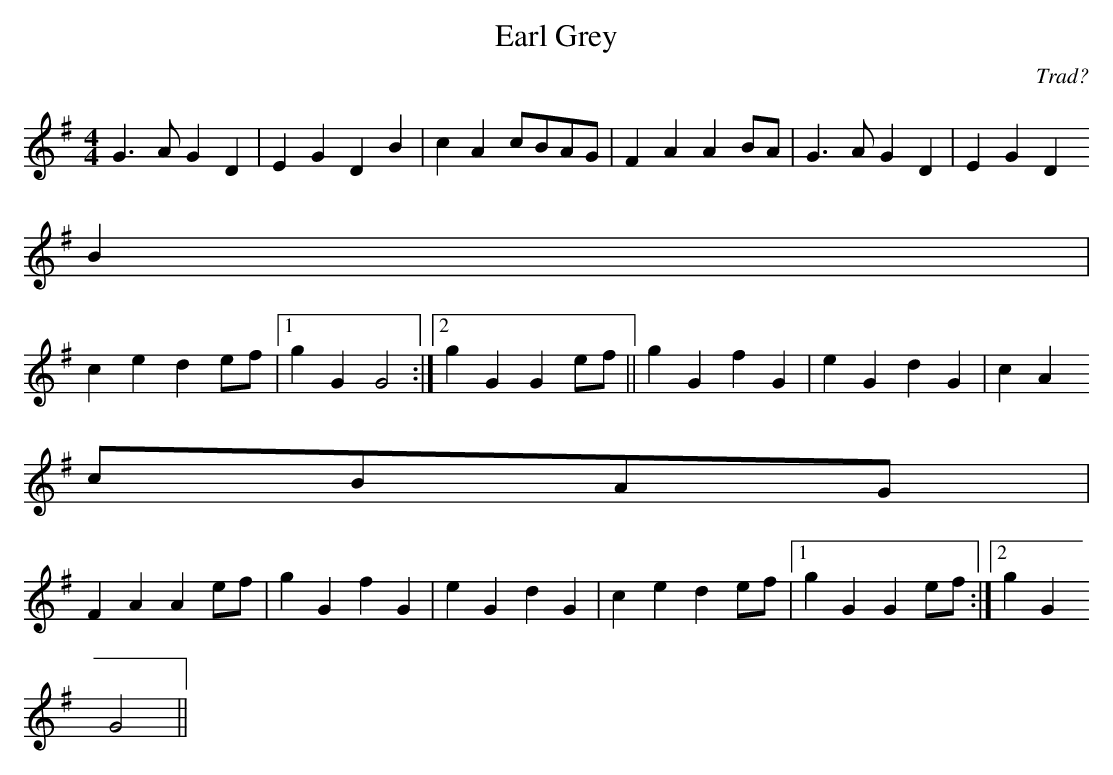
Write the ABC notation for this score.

X:1
T:Earl Grey
C:Trad?
M:4/4
K:G
L:1/8
G3 A G2 D2 | E2 G2 D2 B2 | c2 A2 cBAG | F2 A2 A2 BA | G3 A G2 D2 | E2 G2 D2
B2 |
c2 e2 d2 ef |1 g2 G2 G4 :|2 g2 G2 G2 ef || g2 G2 f2 G2 | e2 G2 d2 G2 | c2 A2
cBAG |
F2 A2 A2 ef | g2 G2 f2 G2 | e2 G2 d2 G2 | c2 e2 d2 ef |1 g2 G2 G2 ef:|2 g2 G2
G4 ||
